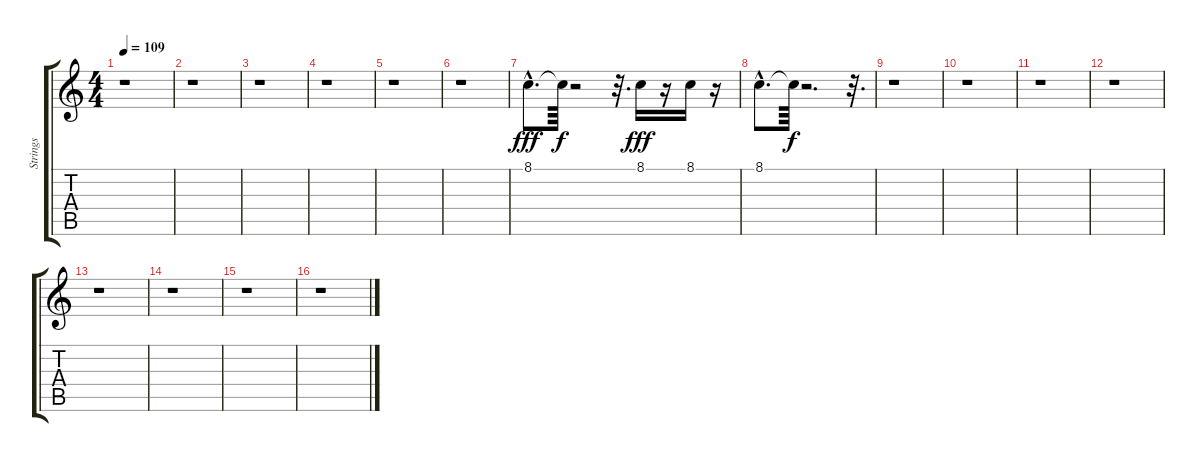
\track ("Strings" "Strings") {instrument stringensemble1}
\staff {score tabs}
\tuning (E4 B3 G3 D3 A2 E2) {hide}
\ts (4 4)
\tempo 109
\clef g2
\ks c
r.1{dy f} |
r.1 |
r.1 |
r.1 |
r.1 |
r.1 |
8.1{hac}.8{d dy fff} 8.1{t}.64{dy f} r.2 r.32{d} 8.1.16{dy fff} r.16 8.1.16 r.16 |
8.1{hac}.8{d} 8.1{t}.64{dy f} r.2{d} r.32{d} |
r.1 |
r.1 |
r.1 |
r.1 |
r.1 |
r.1 |
r.1 |
r.1
